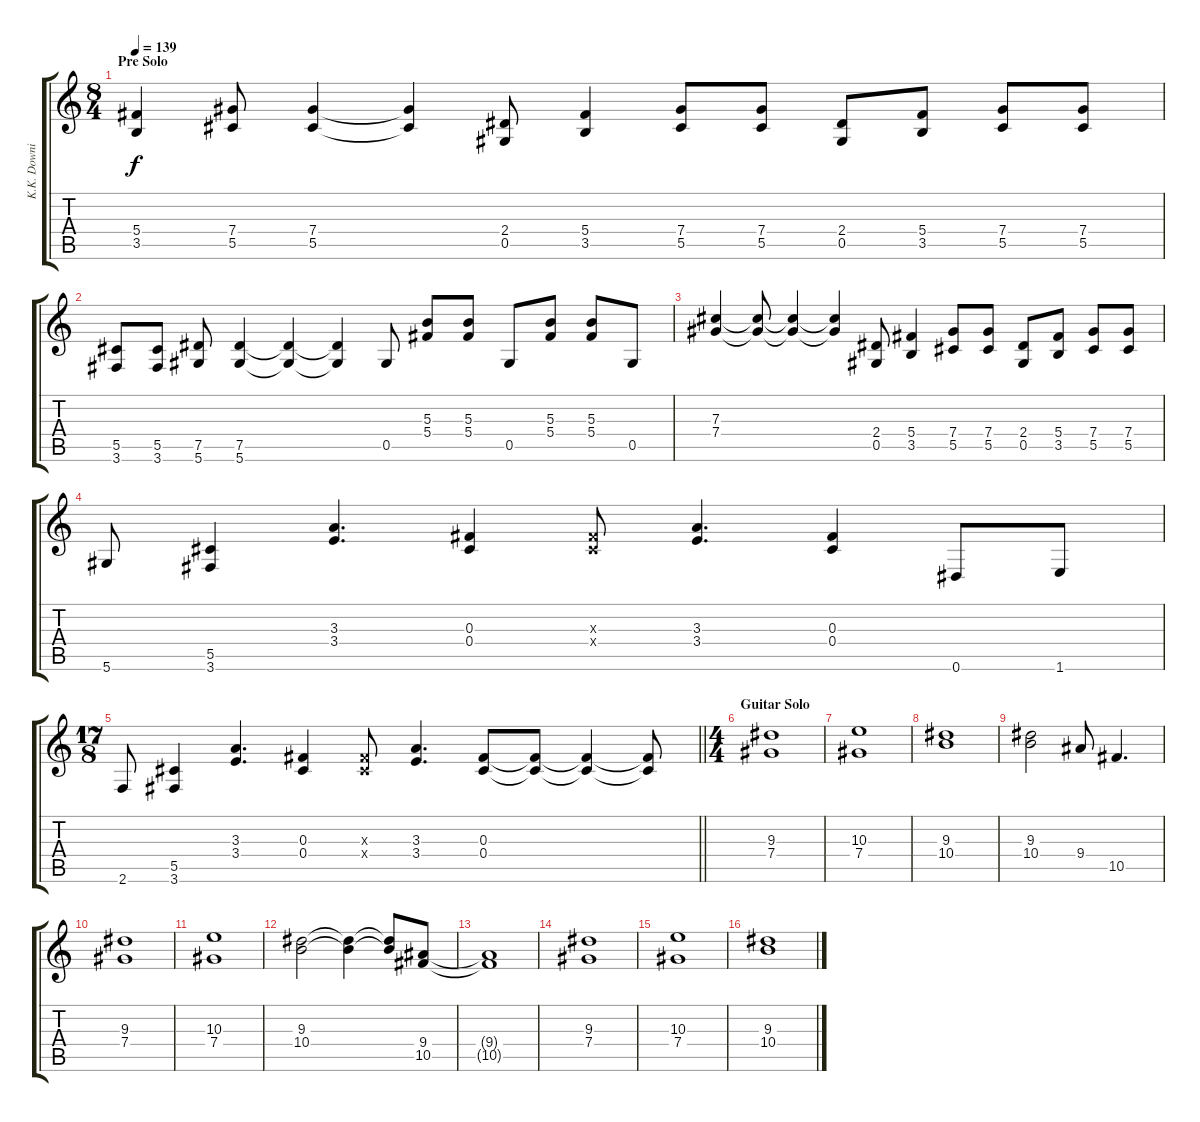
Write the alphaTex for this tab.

\track ("K.K. Downing" "K.K. Downi") {instrument distortionguitar}
\staff {score tabs}
\tuning (Eb4 Bb3 Gb3 Db3 Ab2 Eb2) {hide}
\ts (8 4)
\section ("" "Pre Solo")
\tempo 139
\clef g2
\ks c
(5.4 3.5).4{dy f} (7.4 5.5).8 (7.4 5.5).4 (7.4{t} 5.5{t}).4 (2.4 0.5).8 (5.4 3.5).4 (7.4 5.5).8 (7.4 5.5).8 (2.4 0.5).8 (5.4 3.5).8 (7.4 5.5).8 (7.4 5.5).8 |
(5.5 3.6).8 (5.5 3.6).8 (7.5 5.6).8 (7.5 5.6).4 (7.5{t} 5.6{t}).4 (7.5{t} 5.6{t}).4 0.5.8 (5.3 5.4).8 (5.3 5.4).8 0.5.8 (5.3 5.4).8 (5.3 5.4).8 0.5.8 |
(7.3 7.4).4 (7.3{t} 7.4{t}).8 (7.3{t} 7.4{t}).4 (7.3{t} 7.4{t}).4 (2.4 0.5).8 (5.4 3.5).4 (7.4 5.5).8 (7.4 5.5).8 (2.4 0.5).8 (5.4 3.5).8 (7.4 5.5).8 (7.4 5.5).8 |
5.6.8 (5.5 3.6).4 (3.3 3.4).4{d} (0.3 0.4).4 (0.3{x} 0.4{x}).8 (3.3 3.4).4{d} (0.3 0.4).4 0.6.8 1.6.8 |
\ts (17 8)
\barLineRight lightlight
2.6.8 (5.5 3.6).4 (3.3 3.4).4{d} (0.3 0.4).4 (0.3{x} 0.4{x}).8 (3.3 3.4).4{d} (0.3 0.4).8 (0.3{t} 0.4{t}).8 (0.3{t} 0.4{t}).4 (0.3{t} 0.4{t}).8 |
\ts (4 4)
\section ("" "Guitar Solo")
(9.3 7.4).1 |
(10.3 7.4).1 |
(9.3 10.4).1 |
(9.3 10.4).2 9.4.8 10.5.4{d} |
(9.3 7.4).1 |
(10.3 7.4).1 |
(9.3 10.4).2 (9.3{t} 10.4{t}).4 (9.3{t} 10.4{t}).8 (9.4 10.5).8 |
(9.4{t} 10.5{t}).1 |
(9.3 7.4).1 |
(10.3 7.4).1 |
(9.3 10.4).1
